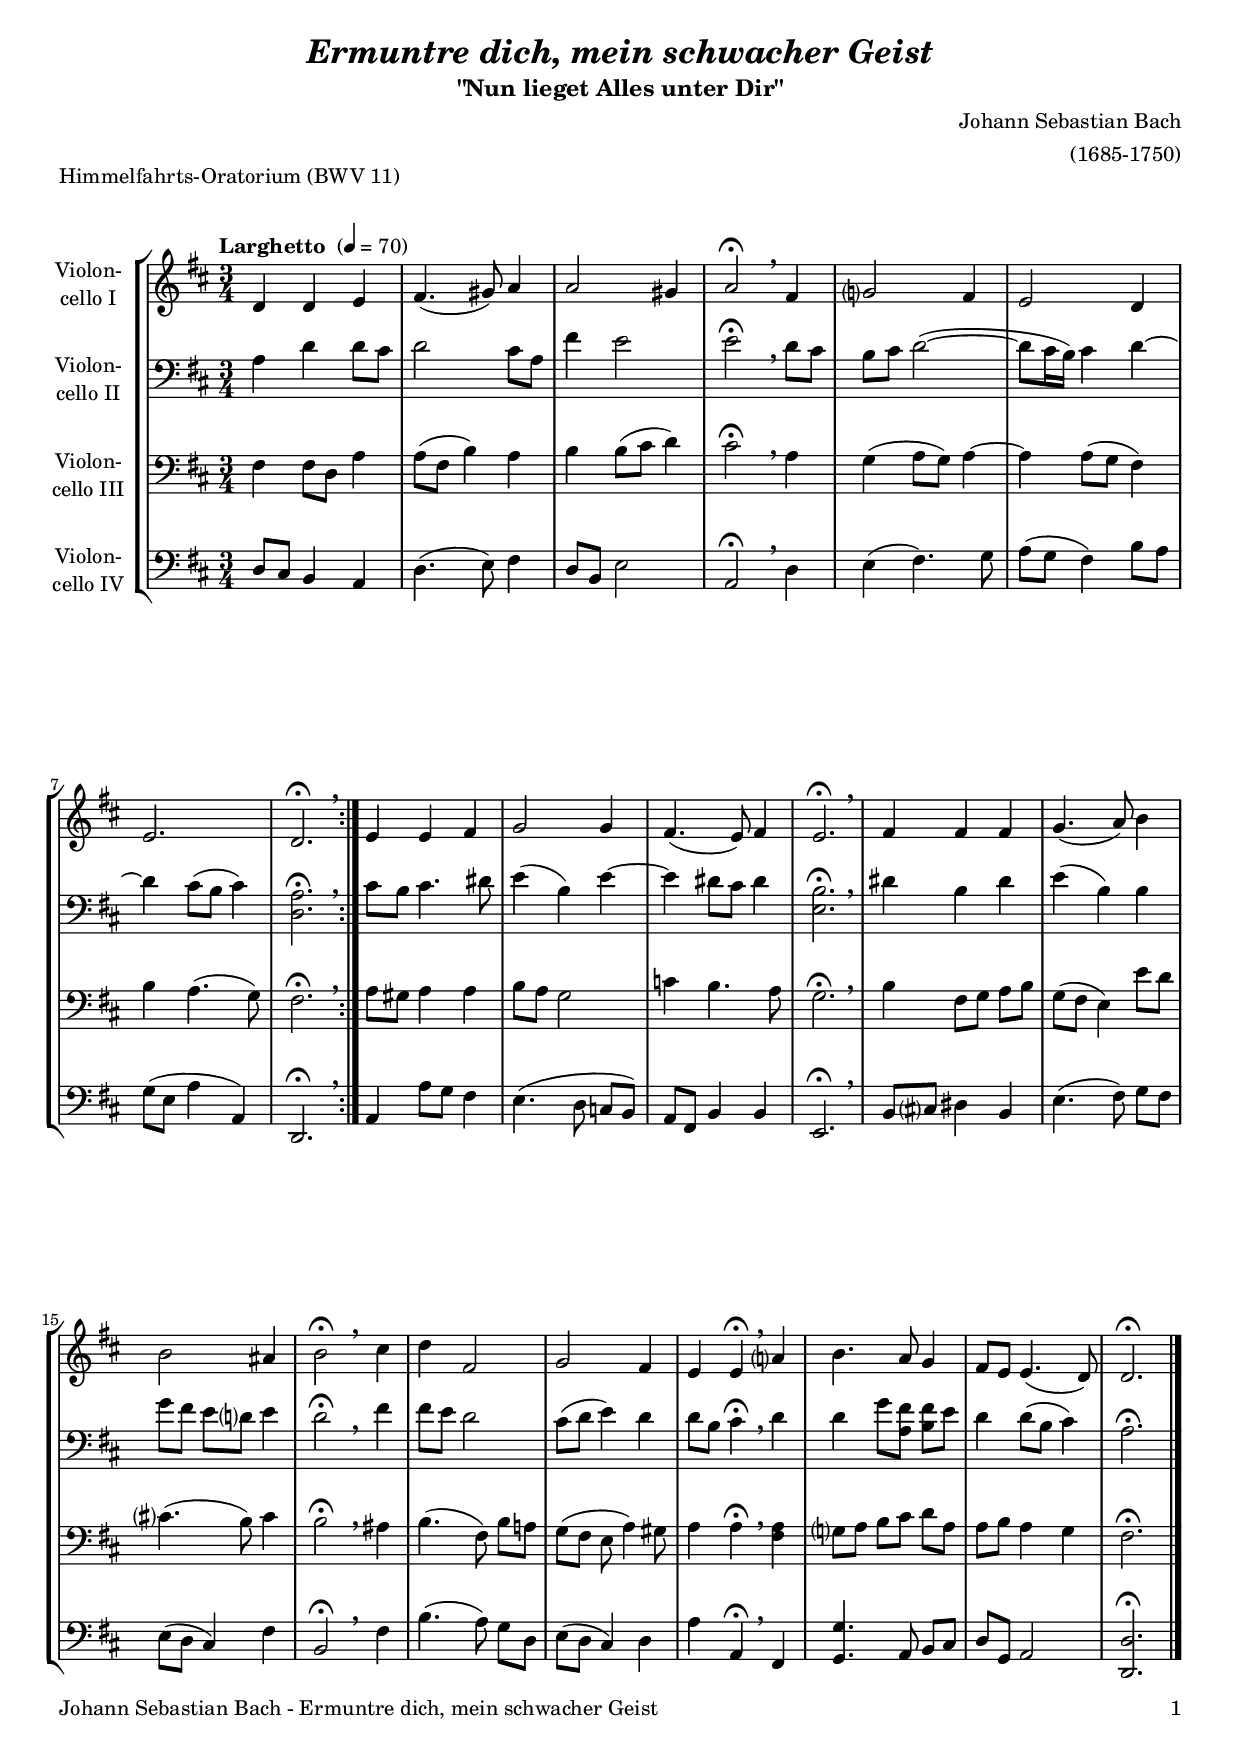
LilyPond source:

\version "2.18.2"
\include "deutsch.ly"
  
#(set-global-staff-size 18)

\header {
  title     = \markup \bold \italic "Ermuntre dich, mein schwacher Geist"
  subtitle  = "\"Nun lieget Alles unter Dir\""
  composer  = "Johann Sebastian Bach"
  arranger  = "(1685-1750)"
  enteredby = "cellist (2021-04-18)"
  piece     = "Himmelfahrts-Oratorium (BWV 11)"
}

voiceconsts = {
  \key d \major
  \time 3/4
  \clef "bass"
  \numericTimeSignature
  % Set default beaming for all staves
  \set Timing.beamExceptions = #'()
  \set Timing.baseMoment     = #(ly:make-moment 1 4)
  \set Timing.beatStructure  = #'(1 1 1)
  \tempo "Larghetto " 4=70
}

micl = "clarinet"
mifl = "flute"
miob = "oboe"
mifh = "french horn"
misx = "tenor sax"
mist = "string ensemble 1"
miba = "cello"

boxa = { \bar "||" \mark \markup \box \italic "A" }
boxb = { \bar "||" \mark \markup \box \italic "B" }
boxc = { \bar "||" \mark \markup \box \italic "C" }

mol = \markup \italic "molto"
rit = \mark \markup \box \italic "rit."
sim = \markup \italic "simile"

va = \relative c' {
  \voiceconsts
  \clef "treble"

  \repeat volta 2 {
    d4 d e
    fis4.( gis8) a4
    a2 gis4
    a2\fermata \breathe fis4

    g?2 fis4
    e2 d4
    e2.
    d\fermata \breathe
  }
  e4 e fis

  g2 g4
  fis4.( e8) fis4
  e2.\fermata \breathe
  fis4 fis fis
  g4.( a8) h4
  h2 ais4

  h2\fermata \breathe cis4
  d fis,2
  g fis4
  e e\fermata \breathe a?
  h4. a8 g4

  fis8 e e4.( d8)
  d2.\fermata \bar "|."
}

vb = \relative c' {
  \voiceconsts

  \repeat volta 2 {
    a4 d d8 cis
    d2 cis8 a
    fis'4 e2
    e\fermata \breathe d8 cis

    h cis d2(~
    d8 cis16 h) cis4 d~
    d cis8( h cis4)
    <d, a'>2.\fermata \breathe
  }
  cis'8 h cis4. dis8

  e4( h) e~
  e dis8 cis dis4
  <e, h'>2.\fermata \breathe
  dis'4 h dis
  e( h) h
  g'8 fis e d? e4

  d2\fermata \breathe fis4
  fis8 e d2
  cis8( d e4) d
  d8 h cis4\fermata \breathe d
  d g8 <a, fis'> <h fis'> e

  d4 d8( h cis4)
  a2.\fermata \bar "|."
}

vc = \relative c {
  \voiceconsts

  \repeat volta 2 {
    fis4 fis8 d a'4
    a8( fis h4) a
    h h8( cis d4)
    cis2\fermata \breathe a4

    g( a8 g) a4~
    a a8( g fis4)
    h a4.( g8)
    fis2.\fermata \breathe
  }
  a8 gis a4 a
  h8 a g2
  c4 h4. a8
  g2.\fermata \breathe
  h4 fis8 g a h
  g( fis e4) e'8 d
  cis?4.( h8) cis4

  h2\fermata \breathe ais4
  h4.( fis8) h a!
  g( fis e a4) gis8
  a4 a\fermata \breathe <fis a>
  g?8 a h cis d a

  a h a4 g
  fis2.\fermata \bar "|."
}

vd = \relative c {
  \voiceconsts
  \clef "bass"

  \repeat volta 2 {
    d8 cis h4 a
    d4.( e8) fis4
    d8 h e2
    a,\fermata \breathe d4

    e( fis4.) g8
    a( g fis4) h8 a
    g( e a4 a,)
    d,2.\fermata \breathe
  }
  a'4 a'8 g fis4

  e4.( d8 c h)
  a fis h4 h
  e,2.\fermata \breathe
  h'8 cis? dis4 h
  e4.( fis8) g fis
  e( d cis4) fis

  h,2\fermata \breathe fis'4
  h4.( a8) g d
  e( d cis4) d
  a' a,\fermata \breathe fis
  <g g'>4. a8 h cis

  d g, a2
  <d, d'>2.\fermata \bar "|."
}


music = \new StaffGroup <<
      \new Staff {
	\set Staff.midiInstrument = \miba
	\set Staff.instrumentName = \markup \center-column { "Violon-" "cello I" }
	\transpose d d { \va }
      }

      \new Staff {
	\set Staff.midiInstrument = \miba
	\set Staff.instrumentName = \markup \center-column { "Violon-" "cello II" }
	\transpose d d { \vb }
      }

      \new Staff {
	\set Staff.midiInstrument = \miba
	\set Staff.instrumentName = \markup \center-column { "Violon-" "cello III" }
	\transpose d d { \vc }
      }

      \new Staff {
	\set Staff.midiInstrument = \miba
	\set Staff.instrumentName = \markup \center-column { "Violon-" "cello IV" }
	\transpose d d { \vd }
      }
>>

\book {
   \paper {
    print-page-number = ##t
    print-first-page-number = ##t
    ragged-last-bottom = ##f
    oddHeaderMarkup = \markup \null
    evenHeaderMarkup = \markup \null
    oddFooterMarkup = \markup {
      \fill-line {
        \on-the-fly #print-page-number-check-first
        "Johann Sebastian Bach - Ermuntre dich, mein schwacher Geist" \fromproperty #'page:page-number-string
      }
    }
    evenFooterMarkup = \oddFooterMarkup
  } \score {
    \music
    \layout {}
  }

  \score {
    \unfoldRepeats \music

    \midi {
      \context {
        \Score
      }
    }
  }
}